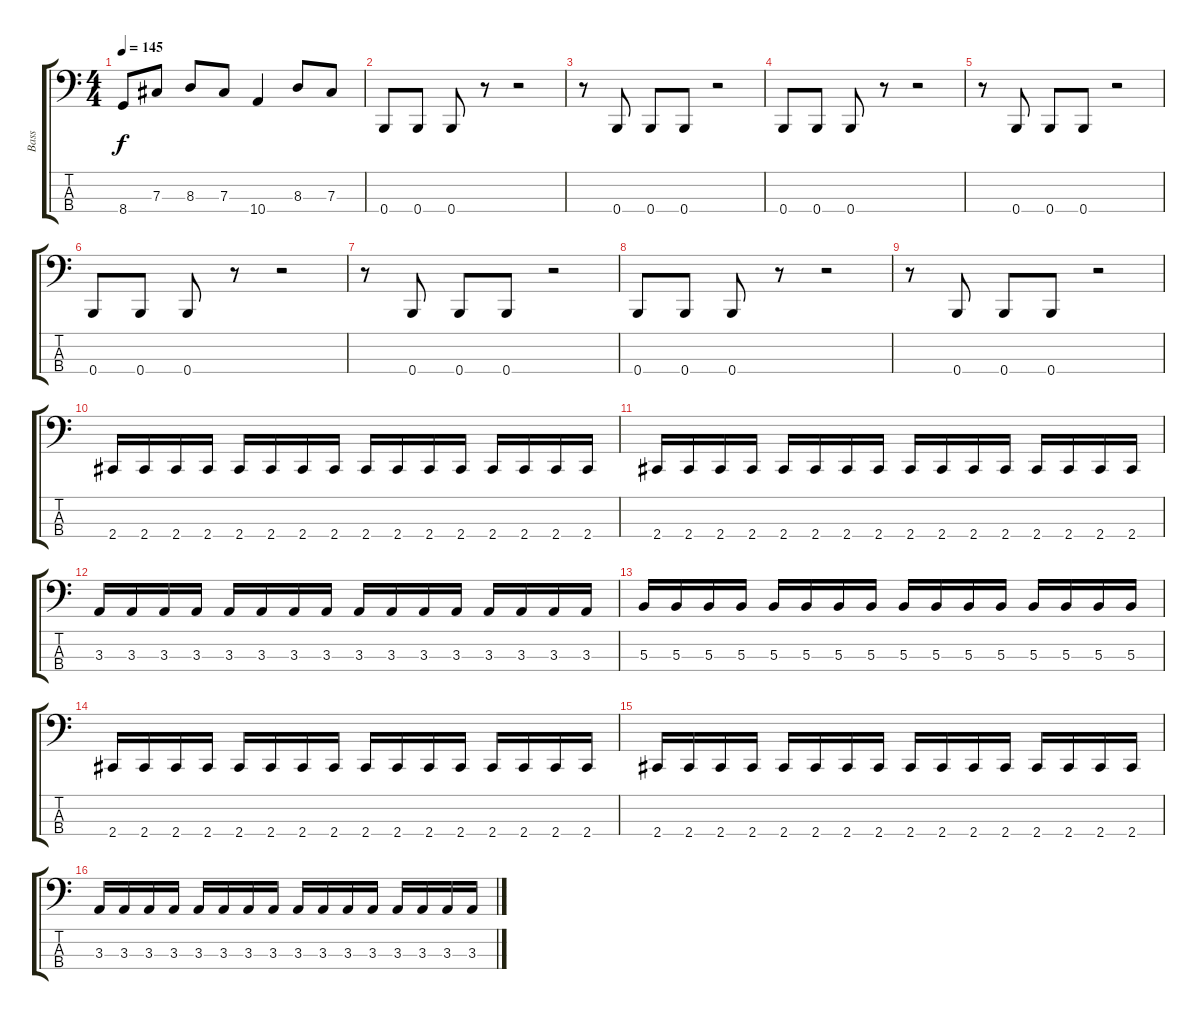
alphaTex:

\track ("Bass" "Bass") {instrument electricbassfinger}
\staff {score tabs}
\tuning (E2 B1 Gb1 B0) {hide}
\ts (4 4)
\tempo 145
\clef f4
\ks c
8.4{t}.8{dy f} 7.3.8 8.3.8 7.3.8 10.4.4 8.3.8 7.3.8 |
0.4.8 0.4.8 0.4.8 r.8 r.2 |
r.8 0.4.8 0.4.8 0.4.8 r.2 |
0.4.8 0.4.8 0.4.8 r.8 r.2 |
r.8 0.4.8 0.4.8 0.4.8 r.2 |
0.4.8 0.4.8 0.4.8 r.8 r.2 |
r.8 0.4.8 0.4.8 0.4.8 r.2 |
0.4.8 0.4.8 0.4.8 r.8 r.2 |
r.8 0.4.8 0.4.8 0.4.8 r.2 |
2.4.16 2.4.16 2.4.16 2.4.16 2.4.16 2.4.16 2.4.16 2.4.16 2.4.16 2.4.16 2.4.16 2.4.16 2.4.16 2.4.16 2.4.16 2.4.16 |
2.4.16 2.4.16 2.4.16 2.4.16 2.4.16 2.4.16 2.4.16 2.4.16 2.4.16 2.4.16 2.4.16 2.4.16 2.4.16 2.4.16 2.4.16 2.4.16 |
3.3.16 3.3.16 3.3.16 3.3.16 3.3.16 3.3.16 3.3.16 3.3.16 3.3.16 3.3.16 3.3.16 3.3.16 3.3.16 3.3.16 3.3.16 3.3.16 |
5.3.16 5.3.16 5.3.16 5.3.16 5.3.16 5.3.16 5.3.16 5.3.16 5.3.16 5.3.16 5.3.16 5.3.16 5.3.16 5.3.16 5.3.16 5.3.16 |
2.4.16 2.4.16 2.4.16 2.4.16 2.4.16 2.4.16 2.4.16 2.4.16 2.4.16 2.4.16 2.4.16 2.4.16 2.4.16 2.4.16 2.4.16 2.4.16 |
2.4.16 2.4.16 2.4.16 2.4.16 2.4.16 2.4.16 2.4.16 2.4.16 2.4.16 2.4.16 2.4.16 2.4.16 2.4.16 2.4.16 2.4.16 2.4.16 |
3.3.16 3.3.16 3.3.16 3.3.16 3.3.16 3.3.16 3.3.16 3.3.16 3.3.16 3.3.16 3.3.16 3.3.16 3.3.16 3.3.16 3.3.16 3.3.16
